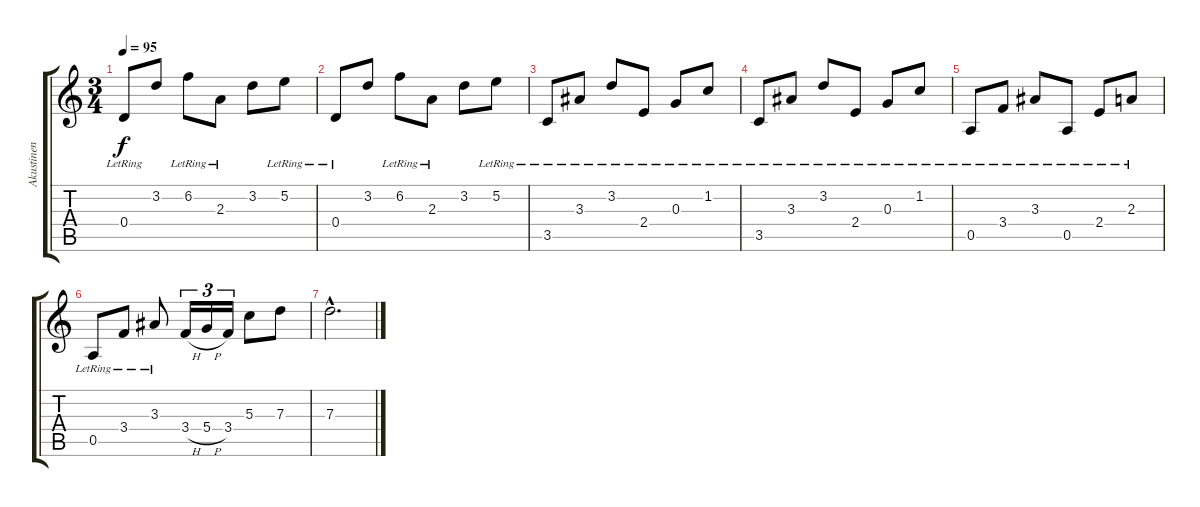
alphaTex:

\track ("Akustinen Kitara" "Akustinen ") {instrument acousticguitarsteel}
\staff {score tabs}
\tuning (E4 B3 G3 D3 A2 E2) {hide}
\ts (3 4)
\tempo 95
\clef g2
\ks c
0.4{lr}.8{dy f} 3.2.8 6.2{lr}.8 2.3{lr}.8 3.2.8 5.2{lr}.8 |
0.4{lr}.8 3.2.8 6.2{lr}.8 2.3{lr}.8 3.2.8 5.2{lr}.8 |
3.5{lr}.8 3.3{lr}.8 3.2{lr}.8 2.4{lr}.8 0.3{lr}.8 1.2{lr}.8 |
3.5{lr}.8 3.3{lr}.8 3.2{lr}.8 2.4{lr}.8 0.3{lr}.8 1.2{lr}.8 |
0.5{lr}.8 3.4{lr}.8 3.3{lr}.8 0.5{lr}.8 2.4{lr}.8 2.3{lr}.8 |
0.5{lr}.8 3.4{lr}.8 3.3{lr}.8 3.4{h}.16{tu (3 2)} 5.4{h}.16{tu (3 2)} 3.4.16{tu (3 2)} 5.3.8 7.3.8 |
7.3{hac}.2{d}
